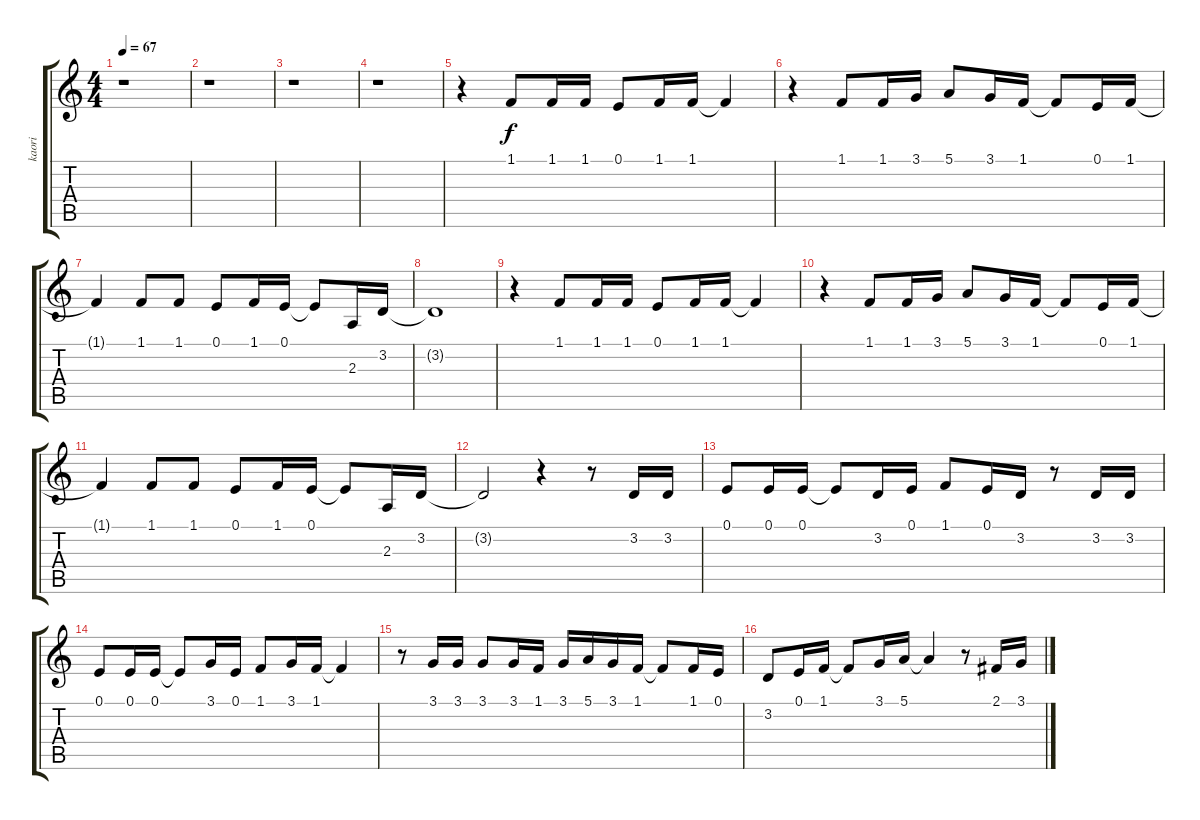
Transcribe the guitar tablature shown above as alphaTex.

\track ("kaori" "kaori") {instrument fx5brightness}
\staff {score tabs}
\tuning (E4 B3 G3 D3 A2 E2) {hide}
\ts (4 4)
\tempo 67
\clef g2
\ks c
r.1{dy f instrument fx5brightness} |
r.1 |
r.1 |
r.1 |
r.4 1.1.8 1.1.16 1.1.16 0.1.8 1.1.16 1.1.16 1.1{t}.4 |
r.4 1.1.8 1.1.16 3.1.16 5.1.8 3.1.16 1.1.16 1.1{t}.8 0.1.16 1.1.16 |
1.1{t}.4 1.1.8 1.1.8 0.1.8 1.1.16 0.1.16 0.1{t}.8 2.3.16 3.2.16 |
3.2{t}.1 |
r.4 1.1.8 1.1.16 1.1.16 0.1.8 1.1.16 1.1.16 1.1{t}.4 |
r.4 1.1.8 1.1.16 3.1.16 5.1.8 3.1.16 1.1.16 1.1{t}.8 0.1.16 1.1.16 |
1.1{t}.4 1.1.8 1.1.8 0.1.8 1.1.16 0.1.16 0.1{t}.8 2.3.16 3.2.16 |
3.2{t}.2 r.4 r.8 3.2.16 3.2.16 |
0.1.8 0.1.16 0.1.16 0.1{t}.8 3.2.16 0.1.16 1.1.8 0.1.16 3.2.16 r.8 3.2.16 3.2.16 |
0.1.8 0.1.16 0.1.16 0.1{t}.8 3.1.16 0.1.16 1.1.8 3.1.16 1.1.16 1.1{t}.4 |
r.8 3.1.16 3.1.16 3.1.8 3.1.16 1.1.16 3.1.16 5.1.16 3.1.16 1.1.16 1.1{t}.8 1.1.16 0.1.16 |
3.2.8 0.1.16 1.1.16 1.1{t}.8 3.1.16 5.1.16 5.1{t}.4 r.8 2.1.16 3.1.16
